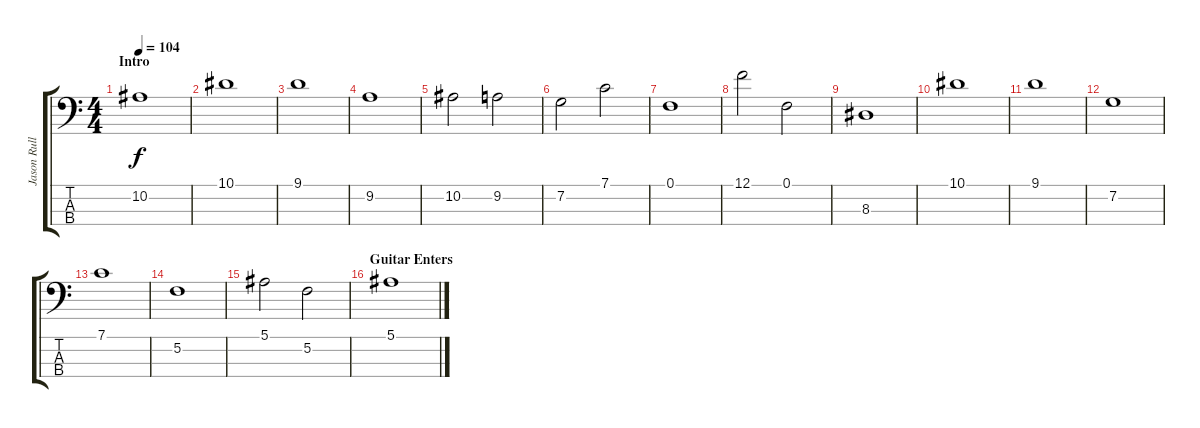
\track ("Jason Rullo" "Jason Rull") {instrument contrabass}
\staff {score tabs}
\tuning (F2 C2 G1 D1) {hide}
\ts (4 4)
\section ("" "Intro")
\tempo 104
\clef f4
\ks c
10.2.1{dy f instrument contrabass} |
10.1.1 |
9.1.1 |
9.2.1 |
10.2.2 9.2.2 |
7.2.2 7.1.2 |
0.1.1 |
12.1.2 0.1.2 |
8.3.1 |
10.1.1 |
9.1.1 |
7.2.1 |
7.1.1 |
5.2.1 |
5.1.2 5.2.2 |
\section ("" "Guitar Enters")
5.1.1
